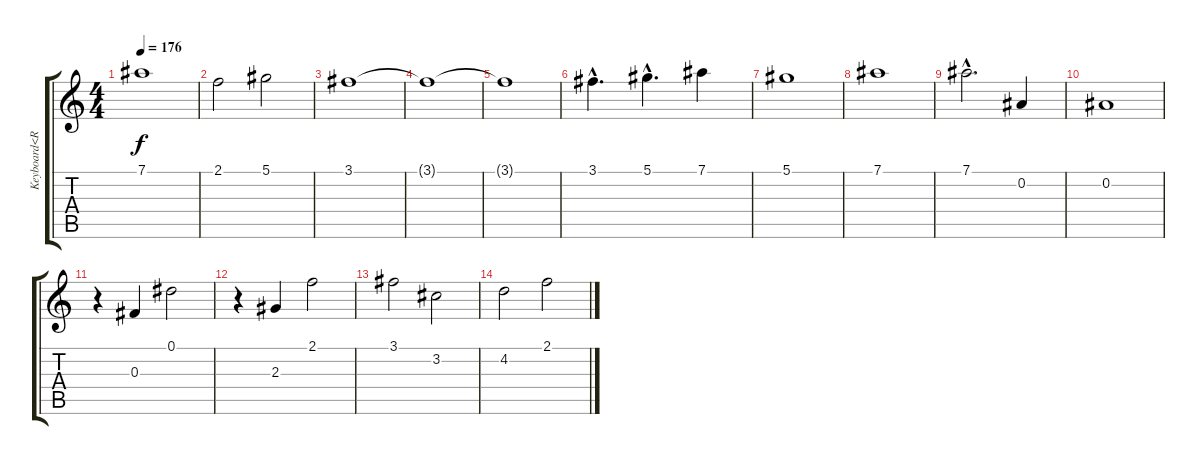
\track ("Keyboard<R>" "Keyboard<R") {instrument stringensemble1}
\staff {score tabs}
\tuning (Eb5 Bb4 Gb4 Db4 Ab3 Eb3) {hide}
\ts (4 4)
\tempo 176
\clef g2
\ks c
7.1.1{dy f} |
2.1.2 5.1.2 |
3.1.1 |
3.1{t}.1 |
3.1{t}.1 |
3.1{hac}.4{d} 5.1{hac}.4{d} 7.1.4 |
5.1.1 |
7.1.1 |
7.1{hac}.2{d} 0.2.4 |
0.2.1 |
r.4{instrument stringensemble1} 0.3.4 0.1.2 |
r.4 2.3.4 2.1.2 |
3.1.2 3.2.2 |
4.2.2 2.1.2
